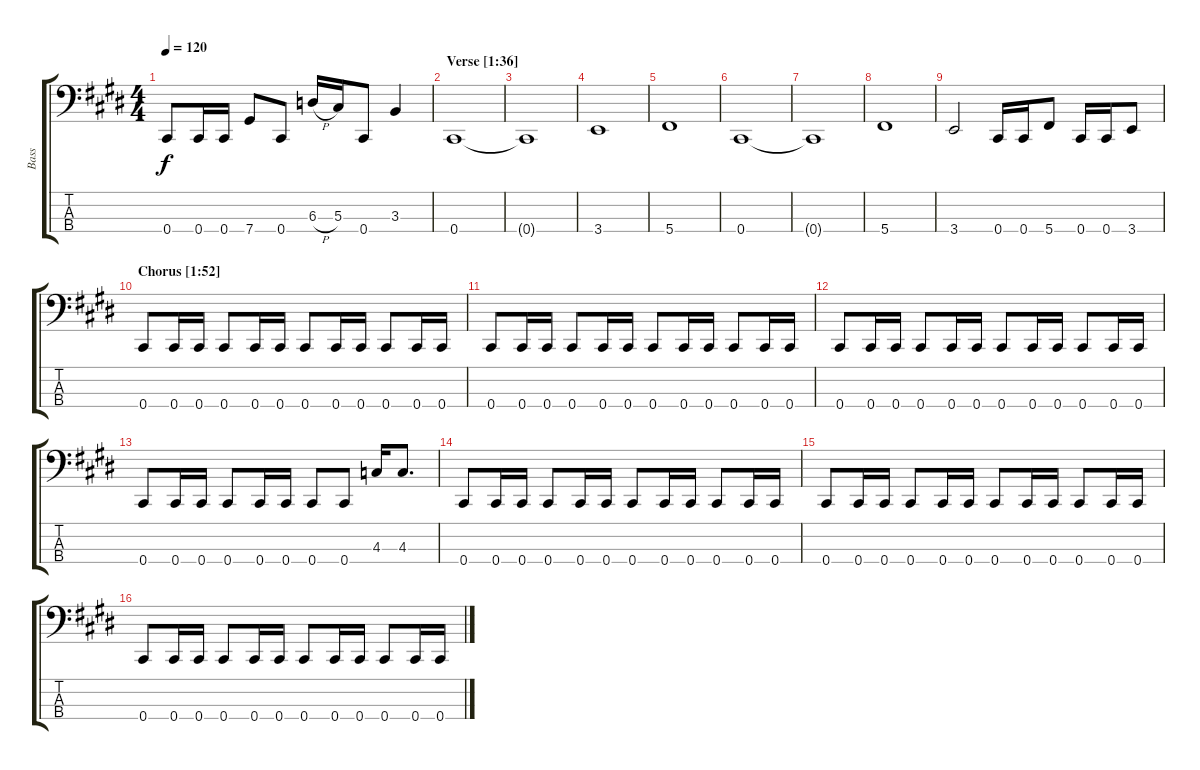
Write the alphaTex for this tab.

\track ("Bass" "Bass") {instrument electricbassfinger}
\staff {score tabs}
\tuning (Gb2 Db2 Ab1 Db1) {hide}
\ts (4 4)
\tempo 120
\clef f4
\ks c#minor
0.4.8{dy f} 0.4.16 0.4.16 7.4.8 0.4.8 6.3{h}.16 5.3.16 0.4.8 3.3.4 |
\section ("" "Verse [1:36]")
0.4.1 |
0.4{t}.1 |
3.4.1 |
5.4.1 |
0.4.1 |
0.4{t}.1 |
5.4.1 |
3.4.2 0.4.16 0.4.16 5.4.8 0.4.16 0.4.16 3.4.8 |
\section ("" "Chorus [1:52]")
0.4.8 0.4.16 0.4.16 0.4.8 0.4.16 0.4.16 0.4.8 0.4.16 0.4.16 0.4.8 0.4.16 0.4.16 |
0.4.8 0.4.16 0.4.16 0.4.8 0.4.16 0.4.16 0.4.8 0.4.16 0.4.16 0.4.8 0.4.16 0.4.16 |
0.4.8 0.4.16 0.4.16 0.4.8 0.4.16 0.4.16 0.4.8 0.4.16 0.4.16 0.4.8 0.4.16 0.4.16 |
0.4.8 0.4.16 0.4.16 0.4.8 0.4.16 0.4.16 0.4.8 0.4.8 4.3.16 4.3.8{d} |
0.4.8 0.4.16 0.4.16 0.4.8 0.4.16 0.4.16 0.4.8 0.4.16 0.4.16 0.4.8 0.4.16 0.4.16 |
0.4.8 0.4.16 0.4.16 0.4.8 0.4.16 0.4.16 0.4.8 0.4.16 0.4.16 0.4.8 0.4.16 0.4.16 |
0.4.8 0.4.16 0.4.16 0.4.8 0.4.16 0.4.16 0.4.8 0.4.16 0.4.16 0.4.8 0.4.16 0.4.16
